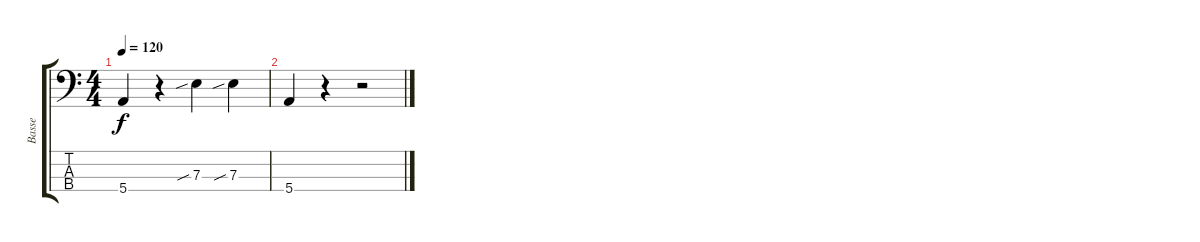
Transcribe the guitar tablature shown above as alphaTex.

\track ("Basse" "Basse") {instrument fretlessbass}
\staff {score tabs}
\tuning (G2 D2 A1 E1) {hide}
\ts (4 4)
\tempo 120
\clef f4
\ks c
5.4.4{dy f} r.4 7.3{sib}.4 7.3{sib}.4 |
5.4.4 r.4 r.2
